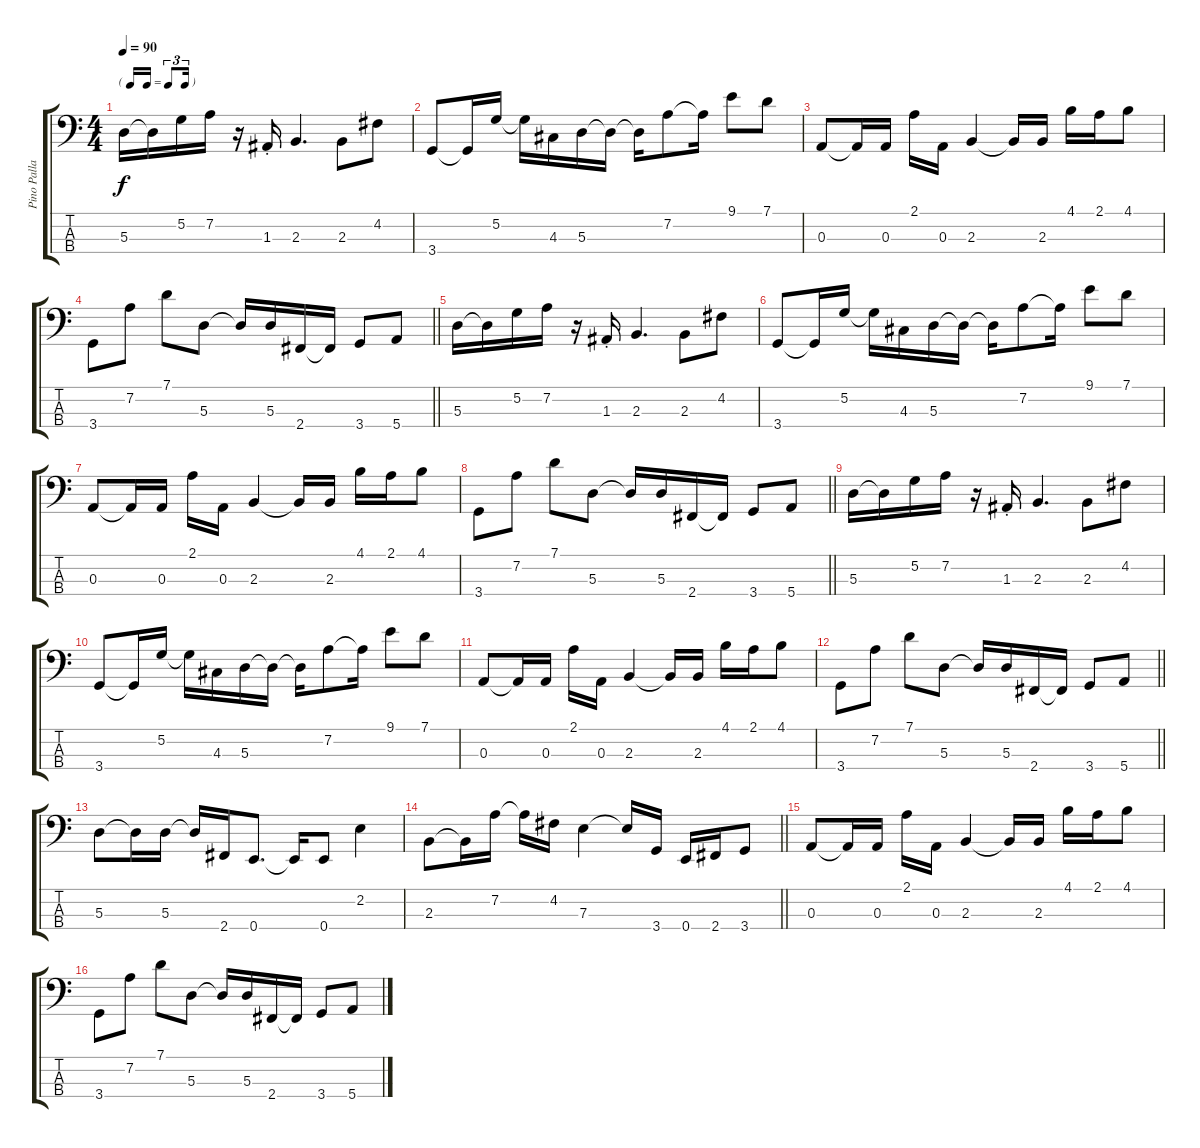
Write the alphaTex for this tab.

\track ("Pino Palladino" "Pino Palla") {instrument electricbassfinger}
\staff {score tabs}
\tuning (G2 D2 A1 E1) {hide}
\ts (4 4)
\tf triplet16th
\tempo 90
\clef f4
\ks c
5.3.16{dy f} 5.3{t}.16 5.2.16 7.2.16 r.16 1.3{st}.16 2.3.4{d} 2.3.8 4.2.8 |
3.4.8 3.4{t}.16 5.2.16 5.2{t}.16 4.3.16 5.3.16 5.3{t}.16 5.3{t}.16 7.2.8 7.2{t}.16 9.1.8 7.1.8 |
0.3.8 0.3{t}.16 0.3.16 2.1.16 0.3.16 2.3.4 2.3{t}.16 2.3.16 4.1.16 2.1.16 4.1.8 |
\barLineRight lightlight
3.4.8 7.2.8 7.1.8 5.3.8 5.3{t}.16 5.3.16 2.4.16 2.4{t}.16 3.4.8 5.4.8 |
5.3.16 5.3{t}.16 5.2.16 7.2.16 r.16 1.3{st}.16 2.3.4{d} 2.3.8 4.2.8 |
3.4.8 3.4{t}.16 5.2.16 5.2{t}.16 4.3.16 5.3.16 5.3{t}.16 5.3{t}.16 7.2.8 7.2{t}.16 9.1.8 7.1.8 |
0.3.8 0.3{t}.16 0.3.16 2.1.16 0.3.16 2.3.4 2.3{t}.16 2.3.16 4.1.16 2.1.16 4.1.8 |
\barLineRight lightlight
3.4.8 7.2.8 7.1.8 5.3.8 5.3{t}.16 5.3.16 2.4.16 2.4{t}.16 3.4.8 5.4.8 |
5.3.16 5.3{t}.16 5.2.16 7.2.16 r.16 1.3{st}.16 2.3.4{d} 2.3.8 4.2.8 |
3.4.8 3.4{t}.16 5.2.16 5.2{t}.16 4.3.16 5.3.16 5.3{t}.16 5.3{t}.16 7.2.8 7.2{t}.16 9.1.8 7.1.8 |
0.3.8 0.3{t}.16 0.3.16 2.1.16 0.3.16 2.3.4 2.3{t}.16 2.3.16 4.1.16 2.1.16 4.1.8 |
\barLineRight lightlight
3.4.8 7.2.8 7.1.8 5.3.8 5.3{t}.16 5.3.16 2.4.16 2.4{t}.16 3.4.8 5.4.8 |
5.3.8 5.3{t}.16 5.3.16 5.3{t}.16 2.4.16 0.4.8{d} 0.4{t}.16 0.4.8 2.2.4 |
\barLineRight lightlight
2.3.8 2.3{t}.16 7.2.16 7.2{t}.16 4.2.16 7.3.4 7.3{t}.16 3.4.16 0.4.16 2.4.16 3.4.8 |
0.3.8 0.3{t}.16 0.3.16 2.1.16 0.3.16 2.3.4 2.3{t}.16 2.3.16 4.1.16 2.1.16 4.1.8 |
3.4.8 7.2.8 7.1.8 5.3.8 5.3{t}.16 5.3.16 2.4.16 2.4{t}.16 3.4.8 5.4.8
